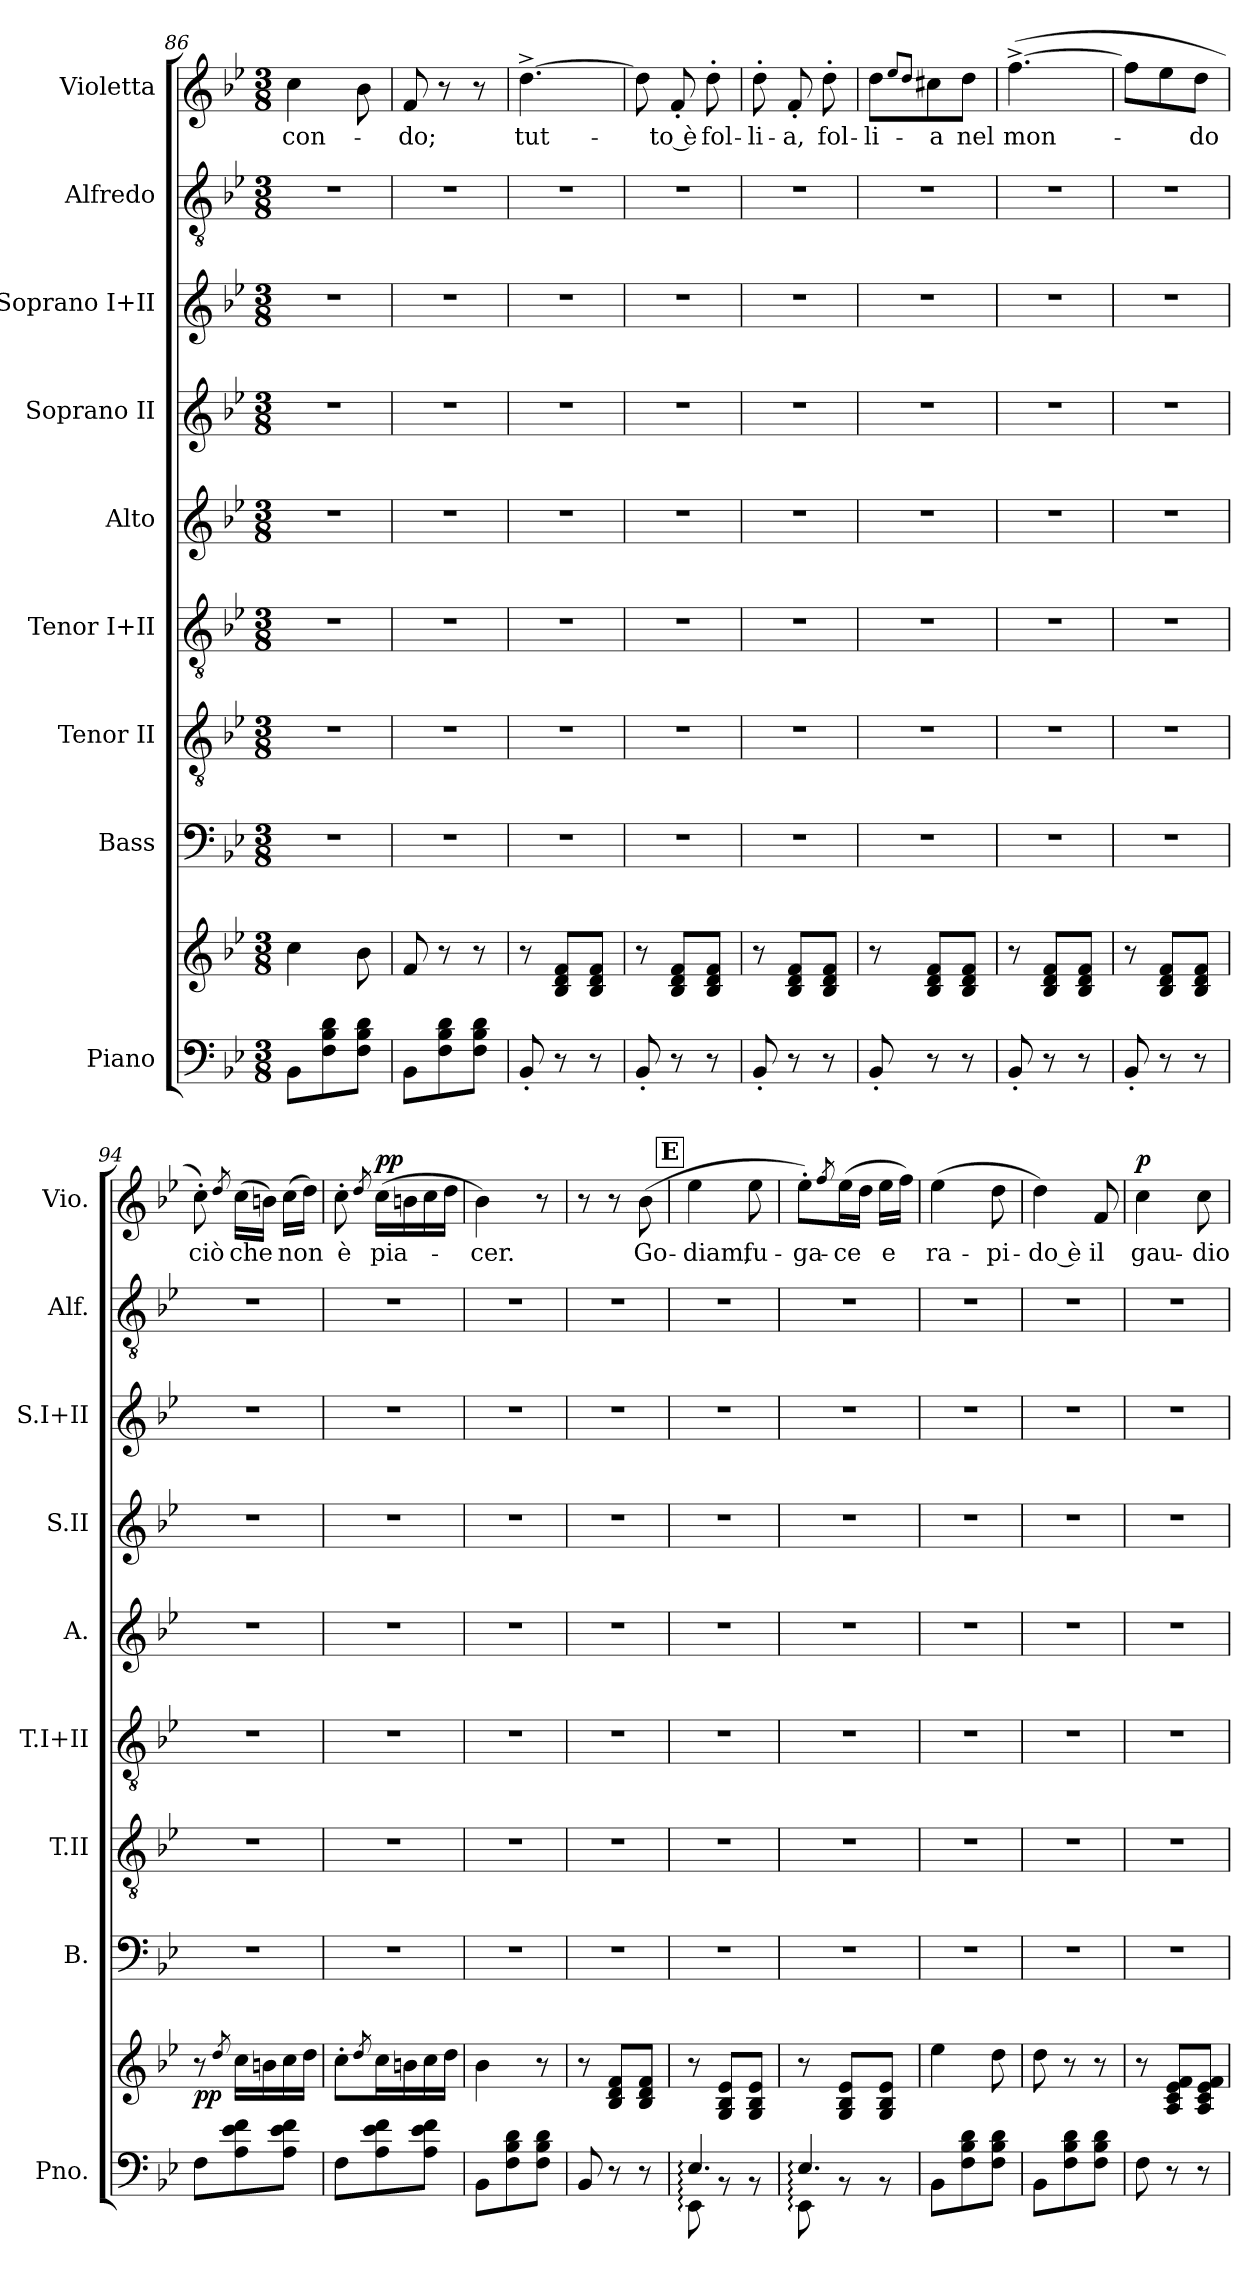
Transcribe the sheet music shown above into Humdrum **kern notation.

**kern	**kern	**dynam	**kern	**kern	**kern	**kern	**kern	**kern	**kern	**kern	**text	**dynam
*part9	*part9	*part9	*part8	*part7	*part6	*part5	*part4	*part3	*part2	*part1	*part1	*part1
*staff10	*staff9	*staff9/10	*staff8	*staff7	*staff6	*staff5	*staff4	*staff3	*staff2	*staff1	*staff1	*staff1
*I"Piano	*	*	*I"Bass	*I"Tenor II	*I"Tenor I+II	*I"Alto	*I"Soprano II	*I"Soprano I+II	*I"Alfredo	*I"Violetta	*	*
*I'Pno.	*	*	*I'B.	*I'T.II	*I'T.I+II	*I'A.	*I'S.II	*I'S.I+II	*I'Alf.	*I'Vio.	*	*
*clefF4	*clefG2	*	*clefF4	*clefGv2	*clefGv2	*clefG2	*clefG2	*clefG2	*clefGv2	*clefG2	*	*
*k[b-e-]	*k[b-e-]	*	*k[b-e-]	*k[b-e-]	*k[b-e-]	*k[b-e-]	*k[b-e-]	*k[b-e-]	*k[b-e-]	*k[b-e-]	*	*
*M3/8	*M3/8	*	*M3/8	*M3/8	*M3/8	*M3/8	*M3/8	*M3/8	*M3/8	*M3/8	*	*
=86	=86	=86	=86	=86	=86	=86	=86	=86	=86	=86	=86	=86
8BB-/L	4cc\	.	4.r	4.r	4.r	4.r	4.r	4.r	4.r	4cc\	-con-	.
8F\ 8B-\ 8d\	.	.	.	.	.	.	.	.	.	.	.	.
8F\ 8B-\ 8d\J	8b-\	.	.	.	.	.	.	.	.	8b-\	.	.
=87	=87	=87	=87	=87	=87	=87	=87	=87	=87	=87	=87	=87
8BB-/L	8f/	.	4.r	4.r	4.r	4.r	4.r	4.r	4.r	8f/	-do;	.
8F\ 8B-\ 8d\	8r	.	.	.	.	.	.	.	.	8r	.	.
8F\ 8B-\ 8d\J	8r	.	.	.	.	.	.	.	.	8r	.	.
=88	=88	=88	=88	=88	=88	=88	=88	=88	=88	=88	=88	=88
8BB-'/	8r	.	4.r	4.r	4.r	4.r	4.r	4.r	4.r	[4.dd^\	tut-	.
8r	8B-/ 8d/ 8f/L	.	.	.	.	.	.	.	.	.	.	.
8r	8B-/ 8d/ 8f/J	.	.	.	.	.	.	.	.	.	.	.
=89	=89	=89	=89	=89	=89	=89	=89	=89	=89	=89	=89	=89
8BB-'/	8r	.	4.r	4.r	4.r	4.r	4.r	4.r	4.r	8dd\]	.	.
8r	8B-/ 8d/ 8f/L	.	.	.	.	.	.	.	.	8f'/	to è	.
8r	8B-/ 8d/ 8f/J	.	.	.	.	.	.	.	.	8dd'\	fol-	.
!!LO:LB:g=z
=90	=90	=90	=90	=90	=90	=90	=90	=90	=90	=90	=90	=90
8BB-'/	8r	.	4.r	4.r	4.r	4.r	4.r	4.r	4.r	8dd'\	-li-	.
8r	8B-/ 8d/ 8f/L	.	.	.	.	.	.	.	.	8f'/	-a,	.
8r	8B-/ 8d/ 8f/J	.	.	.	.	.	.	.	.	8dd'\	fol-	.
=91	=91	=91	=91	=91	=91	=91	=91	=91	=91	=91	=91	=91
8BB-'/	8r	.	4.r	4.r	4.r	4.r	4.r	4.r	4.r	8dd\L	-li-	.
.	.	.	.	.	.	.	.	.	.	8qee-/L	.	.
.	.	.	.	.	.	.	.	.	.	8qdd/J	.	.
8r	8B-/ 8d/ 8f/L	.	.	.	.	.	.	.	.	8cc#X\	-a	.
8r	8B-/ 8d/ 8f/J	.	.	.	.	.	.	.	.	8dd\J	nel	.
=92	=92	=92	=92	=92	=92	=92	=92	=92	=92	=92	=92	=92
8BB-'/	8r	.	4.r	4.r	4.r	4.r	4.r	4.r	4.r	([4.ff^\	mon-	.
8r	8B-/ 8d/ 8f/L	.	.	.	.	.	.	.	.	.	.	.
8r	8B-/ 8d/ 8f/J	.	.	.	.	.	.	.	.	.	.	.
=93	=93	=93	=93	=93	=93	=93	=93	=93	=93	=93	=93	=93
8BB-'/	8r	.	4.r	4.r	4.r	4.r	4.r	4.r	4.r	8ff\L]	.	.
8r	8B-/ 8d/ 8f/L	.	.	.	.	.	.	.	.	8ee-\	.	.
8r	8B-/ 8d/ 8f/J	.	.	.	.	.	.	.	.	8dd\J	-do	.
=94	=94	=94	=94	=94	=94	=94	=94	=94	=94	=94	=94	=94
!	!	!LO:DY:b	!	!	!	!	!	!	!	!	!	!
8F\L	8r	pp	4.r	4.r	4.r	4.r	4.r	4.r	4.r	8cc'\)	ciò	.
.	8qdd/	.	.	.	.	.	.	.	.	8qdd/	.	.
8A\ 8e-\ 8f\	16cc\LL	.	.	.	.	.	.	.	.	(16cc\LL	che	.
.	16bn\	.	.	.	.	.	.	.	.	16bn\JJ)	.	.
8A\ 8e-\ 8f\J	16cc\	.	.	.	.	.	.	.	.	(16cc\LL	non	.
.	16dd\JJ	.	.	.	.	.	.	.	.	16dd\JJ)	.	.
=95	=95	=95	=95	=95	=95	=95	=95	=95	=95	=95	=95	=95
8F\L	8cc'\L	.	4.r	4.r	4.r	4.r	4.r	4.r	4.r	8cc'\	è	.
.	8qdd/	.	.	.	.	.	.	.	.	8qdd/	.	.
!	!	!	!	!	!	!	!	!	!	!	!	!LO:DY:a
8A\ 8e-\ 8f\	16cc\L	.	.	.	.	.	.	.	.	(16cc\LL	pia-	pp
.	16bn\	.	.	.	.	.	.	.	.	16bn\	.	.
8A\ 8e-\ 8f\J	16cc\	.	.	.	.	.	.	.	.	16cc\	.	.
.	16dd\JJ	.	.	.	.	.	.	.	.	16dd\JJ	.	.
=96	=96	=96	=96	=96	=96	=96	=96	=96	=96	=96	=96	=96
8BB-/L	4b-\	.	4.r	4.r	4.r	4.r	4.r	4.r	4.r	4b-\)	-cer.	.
8F\ 8B-\ 8d\	.	.	.	.	.	.	.	.	.	.	.	.
8F\ 8B-\ 8d\J	8r	.	.	.	.	.	.	.	.	8r	.	.
=97	=97	=97	=97	=97	=97	=97	=97	=97	=97	=97	=97	=97
8BB-/	8r	.	4.r	4.r	4.r	4.r	4.r	4.r	4.r	8r	.	.
8r	8B-/ 8d/ 8f/L	.	.	.	.	.	.	.	.	8r	.	.
8r	8B-/ 8d/ 8f/J	.	.	.	.	.	.	.	.	(8b-\	Go-	.
!!LO:REH:place=s1:a:B:fs=14:t=E
=98	=98	=98	=98	=98	=98	=98	=98	=98	=98	=98	=98	=98
*^	*	*	*	*	*	*	*	*	*	*	*	*
4.E-:/	8EE-:\	8r	.	4.r	4.r	4.r	4.r	4.r	4.r	4.r	4ee-\	-diam,	.
.	8rBB	8G/ 8B-/ 8e-/L	.	.	.	.	.	.	.	.	.	.	.
.	8rBB	8G/ 8B-/ 8e-/J	.	.	.	.	.	.	.	.	8ee-\	fu-	.
!!LO:LB:g=z
=99	=99	=99	=99	=99	=99	=99	=99	=99	=99	=99	=99	=99	=99
4.E-:/	8EE-:\	8r	.	4.r	4.r	4.r	4.r	4.r	4.r	4.r	8ee-'\L)	-ga-	.
.	.	.	.	.	.	.	.	.	.	.	8qff/	.	.
.	8rBB	8G/ 8B-/ 8e-/L	.	.	.	.	.	.	.	.	(16ee-\L	ce	.
.	.	.	.	.	.	.	.	.	.	.	16dd\JJ	.	.
.	8rBB	8G/ 8B-/ 8e-/J	.	.	.	.	.	.	.	.	16ee-\LL	e	.
.	.	.	.	.	.	.	.	.	.	.	16ff\JJ)	.	.
*v	*v	*	*	*	*	*	*	*	*	*	*	*	*
=100	=100	=100	=100	=100	=100	=100	=100	=100	=100	=100	=100	=100
8BB-/L	4ee-\	.	4.r	4.r	4.r	4.r	4.r	4.r	4.r	(4ee-\	ra-	.
8F\ 8B-\ 8d\	.	.	.	.	.	.	.	.	.	.	.	.
8F\ 8B-\ 8d\J	8dd\	.	.	.	.	.	.	.	.	8dd\	-pi-	.
=101	=101	=101	=101	=101	=101	=101	=101	=101	=101	=101	=101	=101
8BB-/L	8dd\	.	4.r	4.r	4.r	4.r	4.r	4.r	4.r	4dd\)	do è	.
8F\ 8B-\ 8d\	8r	.	.	.	.	.	.	.	.	.	.	.
8F\ 8B-\ 8d\J	8r	.	.	.	.	.	.	.	.	8f/	il	.
=102	=102	=102	=102	=102	=102	=102	=102	=102	=102	=102	=102	=102
!	!	!	!	!	!	!	!	!	!	!	!	!LO:DY:a
8F\	8r	.	4.r	4.r	4.r	4.r	4.r	4.r	4.r	4cc\	gau-	p
8r	8A/ 8c/ 8e-/ 8f/L	.	.	.	.	.	.	.	.	.	.	.
8r	8A/ 8c/ 8e-/ 8f/J	.	.	.	.	.	.	.	.	8cc\	-dio	.
=	=	=	=	=	=	=	=	=	=	=	=	=
*-	*-	*-	*-	*-	*-	*-	*-	*-	*-	*-	*-	*-
